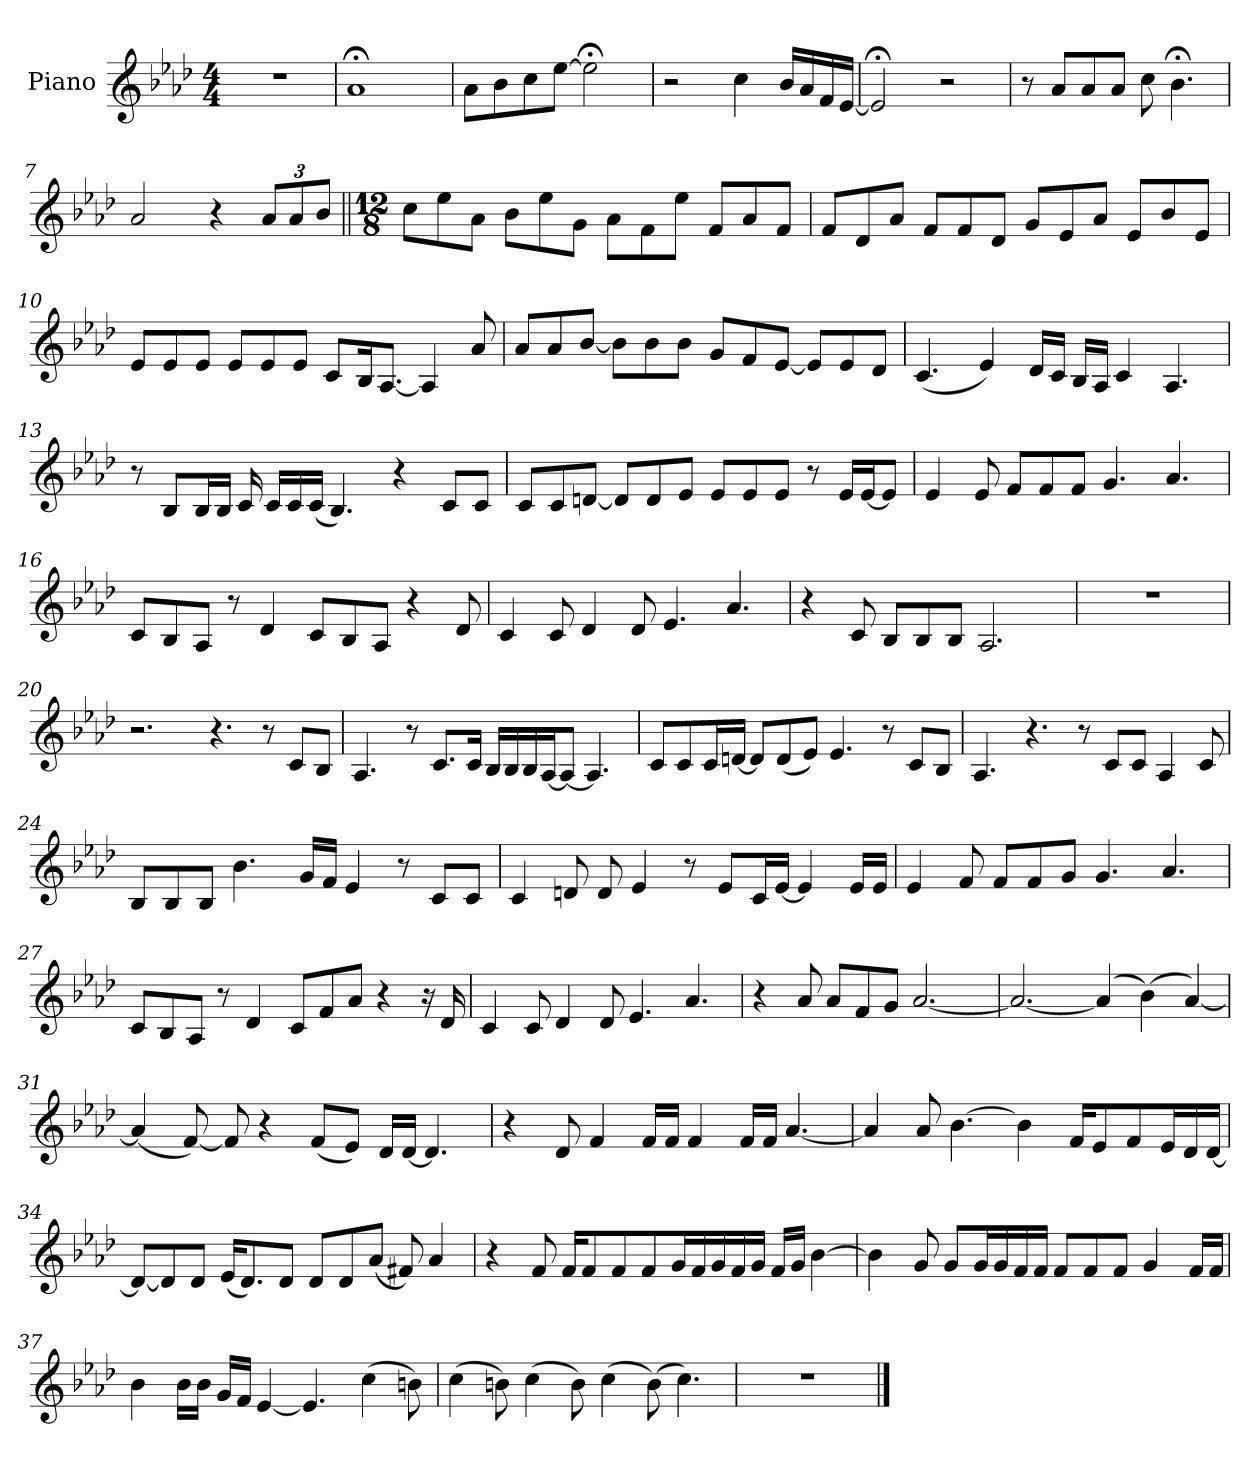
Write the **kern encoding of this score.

**kern
*part1
*staff1
*I"Piano
*I'Pno.
*clefG2
*k[b-e-a-d-]
*M4/4
*MM80
=1
1r
=2
1a-;<
=3
8a-L
8b-
8cc
[8ee-J
2ee-;<]
=4
2r
4cc
16b-LL
16a-
16f
[16e-JJ
=5
2e-;<]
2r
=6
8r
8a-L
8a-
8a-J
8cc
4.b-;<
=7
2a-
4r
*Xbrackettup
12a-!L
12a-!
12b-!J
=8||
*M12/8
*MM120
8cc!L
8ee-!
8a-!J
8b-!L
8ee-!
8g!J
8a-!L
8f!
8ee-!J
8f!L
8a-!
8f!J
=9
8f!L
8d-!
8a-!J
8f!L
8f!
8d-!J
8g!L
8e-!
8a-!J
8e-!L
8b-!
8e-J
=10
8e-L
8e-
8e-J
8e-L
8e-
8e-J
8cL
16B-K
[8.A-J
4A-]
8a-
=11
8a-L
8a-
[8b-J
8b-L]
8b-
8b-J
8gL
8f
[8e-J
8e-L]
8e-
8d-J
=12
(<4.c
4e-)
16d-LL
16cJJ
16B-LL
16A-JJ
4c
4.A-
=13
8r
8B-L
16B-L
16B-JJ
16c
16cLL
16c
(<16cJJ
4.B-)
4r
8cL
8cJ
=14
8cL
8c
[8dnJ
8dL]
8d
8e-J
8e-L
8e-
8e-J
8r
16e-LL
[16e-J
8e-J]
=15
4e-
8e-
8fL
8f
8fJ
4.g
4.a-
=16
8cL
8B-
8A-J
8r
4d-
8cL
8B-
8A-J
4r
8d-
=17
4c
8c
4d-
8d-
4.e-
4.a-
=18
4r
8c
8B-L
8B-
8B-J
2.A-
=19
1.r
=20
2.r
4.r
8r
8cL
8B-J
=21
4.A-
8r
8.cL
16cJk
16B-LL
16B-
16B-
[16A-J
8A-J_
4.A-]
=22
8cL
8c
16cL
[16dnJJ
8dL]
(<8d
8e-J)
4.e-
8r
8cL
8B-J
=23
4.A-
4.r
8r
8cL
8cJ
4A-
8c
=24
8B-L
8B-
8B-J
4.b-
16gLL
16fJJ
4e-
8r
8cL
8cJ
=25
4c
8dn
8d
4e-
8r
8e-L
16cL
[16e-JJ
4e-]
16e-LL
16e-JJ
=26
4e-
8f
8fL
8f
8gJ
4.g
4.a-
=27
8cL
8B-
8A-J
8r
4d-
8cL
8f
8a-J
4r
16r
16d-
=28
4c
8c
4d-
8d-
4.e-
4.a-
=29
4r
8a-
8a-L
8f
8gJ
[2.a-
=30
2.a-_
(>4a-]
(>4b-)
[4a-)
=31
(<4a-]
[8f)
8f]
4r
(<8fL
8e-J)
16d-LL
[16d-JJ
4.d-]
=32
4r
8d-
4f
16fLL
16fJJ
4f
16fLL
16fJJ
[4.a-
=33
4a-]
8a-
[4.b-
4b-]
16fKL
8e-
8f
16e-L
16d-
[16d-JJ
=34
8d-L_
8d-]
8d-J
(<16e-KL
8.d-)
8d-J
8d-L
8d-
(>8a-J
8f#X)
4a-
=35
4r
8f
16fKL
8f
8f
8f
16gL
16f
16g
16f
16gJJ
16fLL
16gJJ
[4b-
=36
4b-]
8g
8gL
16gL
16g
16f
16fJJ
8fL
8f
8fJ
4g
16fLL
16fJJ
=37
4b-
16b-LL
16b-JJ
16gLL
16fJJ
[4e-
4.e-]
(>4cc
8bn)
=38
(>4cc
8bn)
(>4cc
8b)
(>4cc
(>8b)
4.cc)
=39
1.r
==
*-
